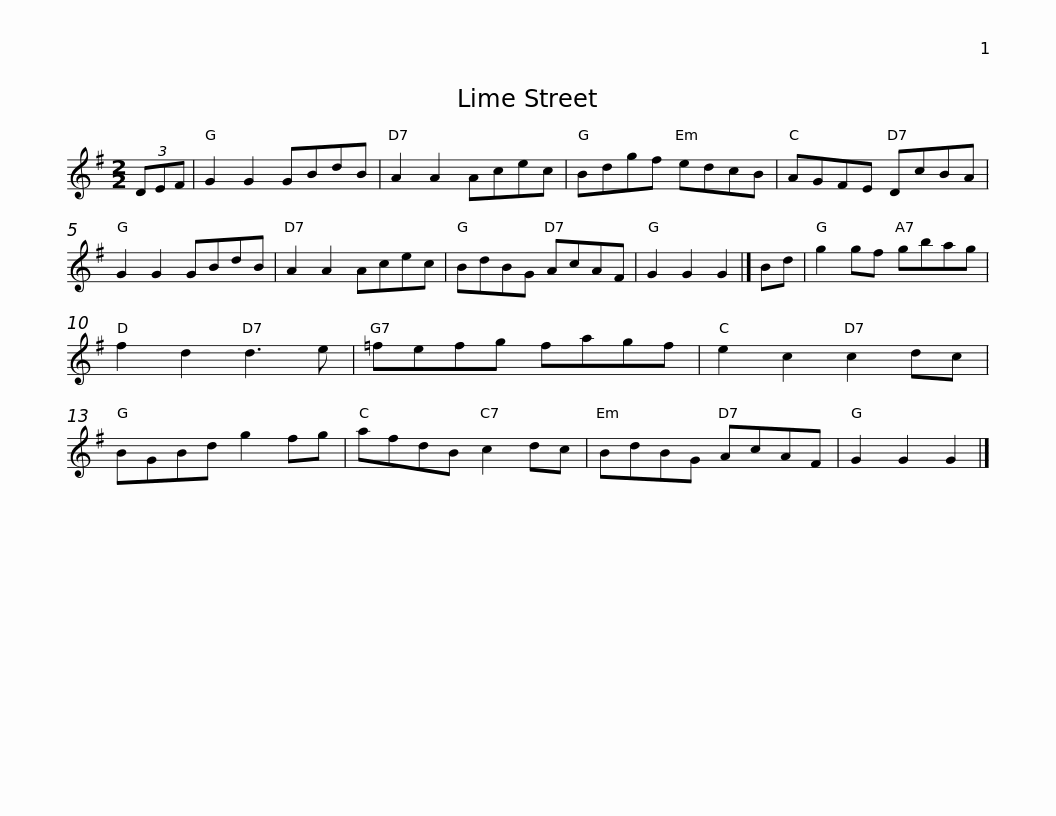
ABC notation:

X:1
L:1/8
M:2/2
I:linebreak $
K:G
V:1 treble
V:1
 (3DEF | G2 G2 GBdB | A2 A2 Acec | Bdgf edcB | AGFE DcBA | %5
 G2 G2 GBdB | A2 A2 Acec |$ BdBG AcAF | G2 G2 G2 |] Bd | %10
 g2 gf gbag | f2 d2 d3 e | =fefg fagf | e2 c2 c2 dc |$ BGBd g2 fg | %15
 afdB c2 dc | BdBG AcAF | G2 G2 G2 |] %18
